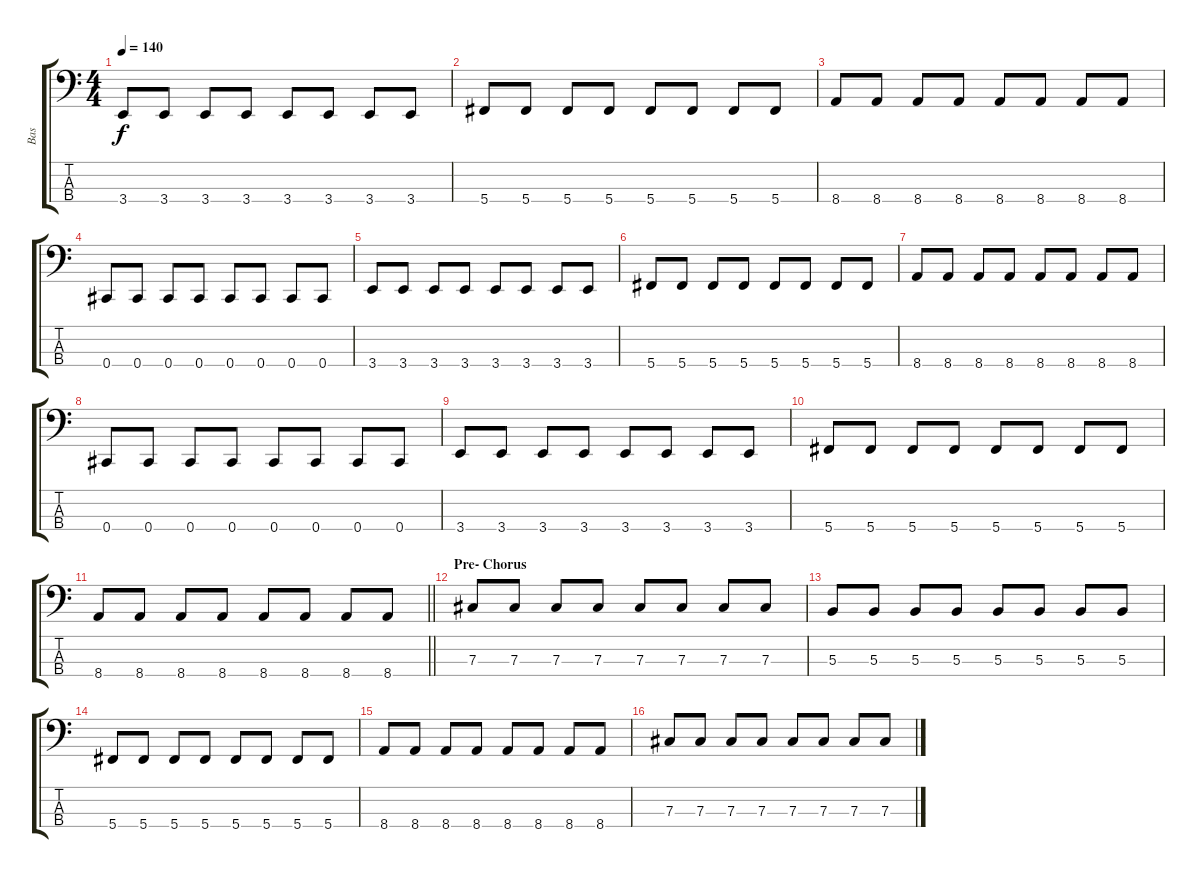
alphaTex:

\track ("Bas" "Bas") {instrument electricbasspick}
\staff {score tabs}
\tuning (E2 B1 Gb1 Db1) {hide}
\ts (4 4)
\tempo 140
\clef f4
\ks c
3.4.8{dy f} 3.4.8 3.4.8 3.4.8 3.4.8 3.4.8 3.4.8 3.4.8 |
5.4.8 5.4.8 5.4.8 5.4.8 5.4.8 5.4.8 5.4.8 5.4.8 |
8.4.8 8.4.8 8.4.8 8.4.8 8.4.8 8.4.8 8.4.8 8.4.8 |
0.4.8 0.4.8 0.4.8 0.4.8 0.4.8 0.4.8 0.4.8 0.4.8 |
3.4.8 3.4.8 3.4.8 3.4.8 3.4.8 3.4.8 3.4.8 3.4.8 |
5.4.8 5.4.8 5.4.8 5.4.8 5.4.8 5.4.8 5.4.8 5.4.8 |
8.4.8 8.4.8 8.4.8 8.4.8 8.4.8 8.4.8 8.4.8 8.4.8 |
0.4.8 0.4.8 0.4.8 0.4.8 0.4.8 0.4.8 0.4.8 0.4.8 |
3.4.8 3.4.8 3.4.8 3.4.8 3.4.8 3.4.8 3.4.8 3.4.8 |
5.4.8 5.4.8 5.4.8 5.4.8 5.4.8 5.4.8 5.4.8 5.4.8 |
\barLineRight lightlight
8.4.8 8.4.8 8.4.8 8.4.8 8.4.8 8.4.8 8.4.8 8.4.8 |
\section ("" "Pre- Chorus")
7.3.8 7.3.8 7.3.8 7.3.8 7.3.8 7.3.8 7.3.8 7.3.8 |
5.3.8 5.3.8 5.3.8 5.3.8 5.3.8 5.3.8 5.3.8 5.3.8 |
5.4.8 5.4.8 5.4.8 5.4.8 5.4.8 5.4.8 5.4.8 5.4.8 |
8.4.8 8.4.8 8.4.8 8.4.8 8.4.8 8.4.8 8.4.8 8.4.8 |
7.3.8 7.3.8 7.3.8 7.3.8 7.3.8 7.3.8 7.3.8 7.3.8
